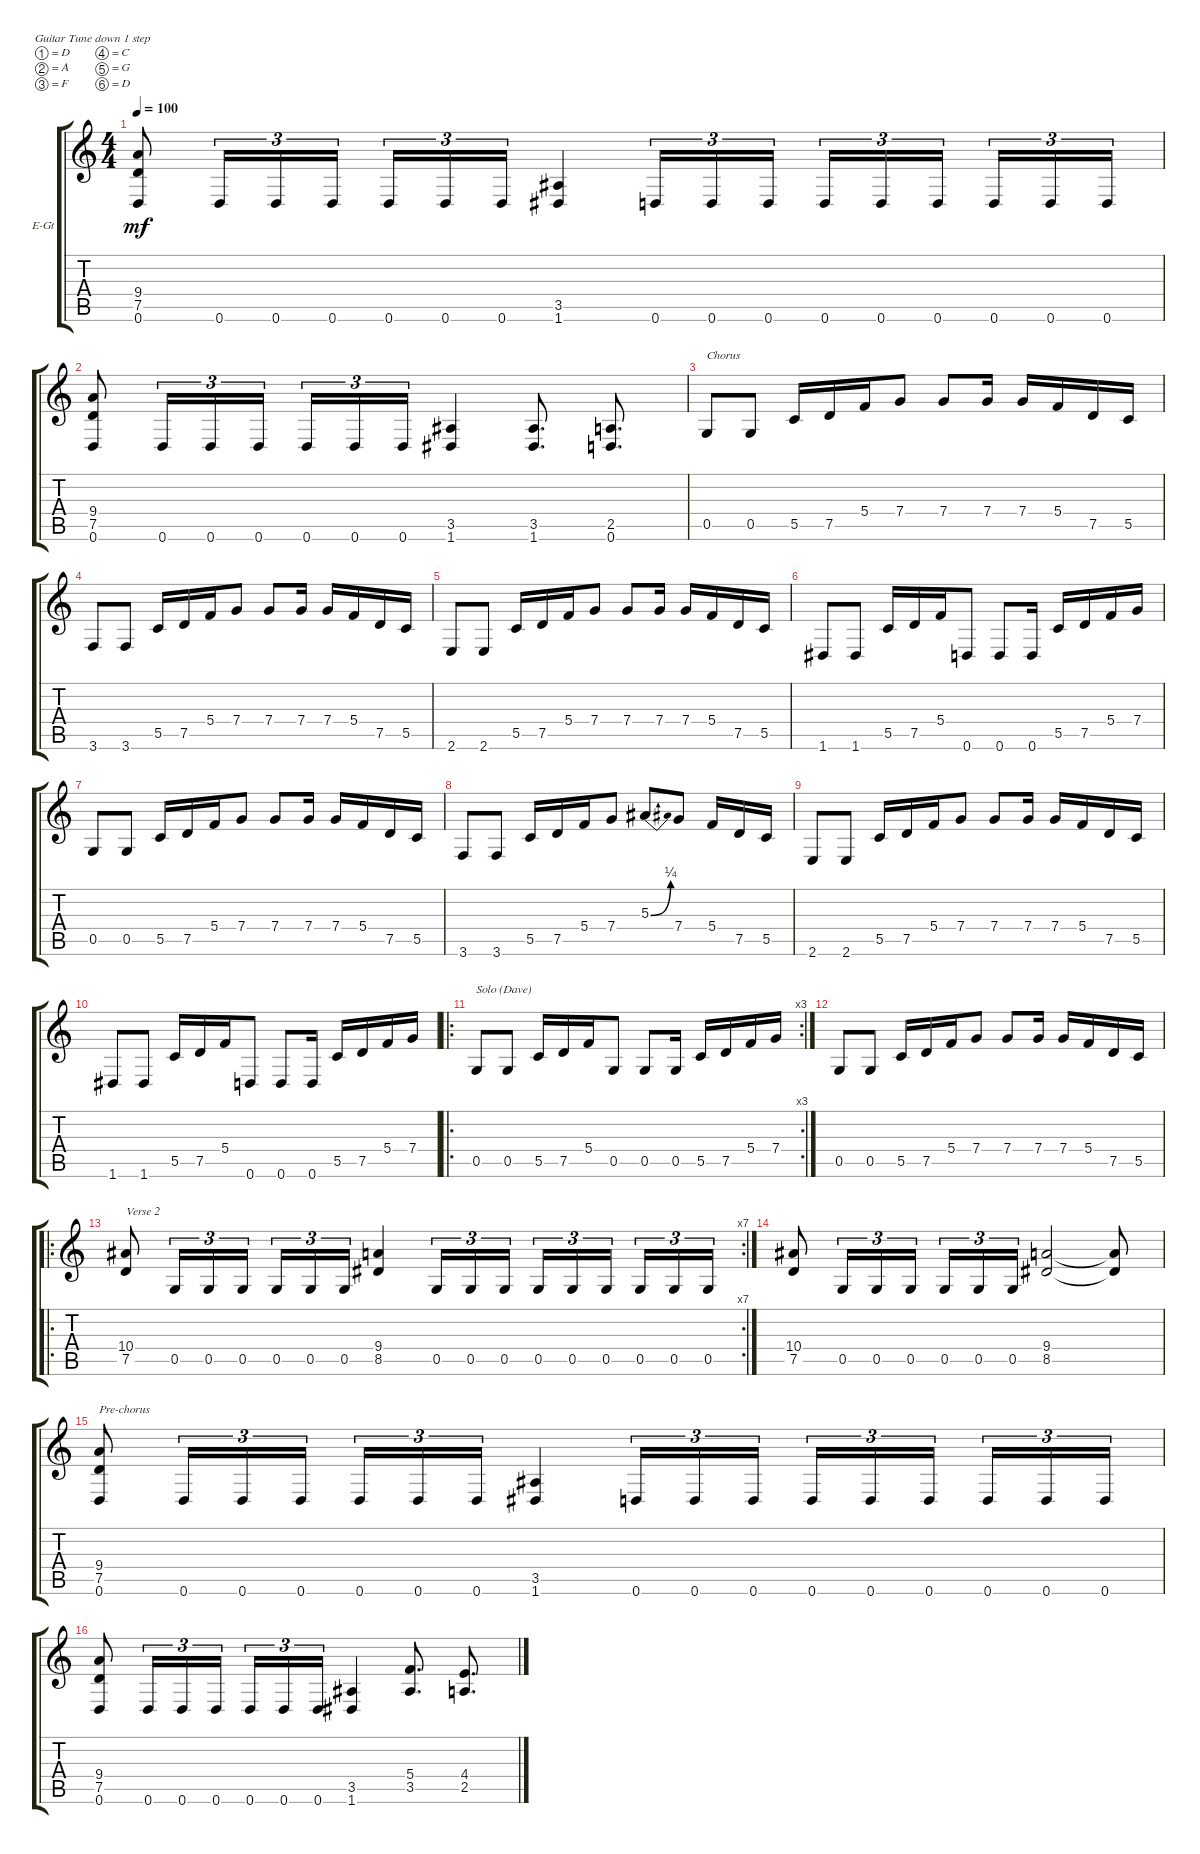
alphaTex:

\defaultSystemsLayout 4
\bracketExtendMode groupsimilarinstruments
\firstSystemTrackNameOrientation horizontal
\otherSystemsTrackNameOrientation horizontal
\track ("Electric Guitar (Drive)" "E-Gt") {instrument overdrivenguitar}
\staff {score tabs}
\tuning (D4 A3 F3 C3 G2 D2)
\ts (4 4)
\tempo 100
\clef g2
\ks c
(7.5 9.4 0.6).8{dy mf} 0.6.16{tu (3 2)} 0.6.16{tu (3 2)} 0.6.16{tu (3 2)} 0.6.16{tu (3 2)} 0.6.16{tu (3 2)} 0.6.16{tu (3 2)} (1.6 3.5).4 0.6.16{tu (3 2)} 0.6.16{tu (3 2)} 0.6.16{tu (3 2)} 0.6.16{tu (3 2)} 0.6.16{tu (3 2)} 0.6.16{tu (3 2)} 0.6.16{tu (3 2)} 0.6.16{tu (3 2)} 0.6.16{tu (3 2)} |
(7.5 9.4 0.6).8 0.6.16{tu (3 2)} 0.6.16{tu (3 2)} 0.6.16{tu (3 2)} 0.6.16{tu (3 2)} 0.6.16{tu (3 2)} 0.6.16{tu (3 2)} (1.6 3.5).4 (3.5 1.6).8{d} (2.5 0.6).8{d} |
0.5.8{txt "Chorus"} 0.5.8 5.5.16 7.5.16 5.4.16 7.4.8 7.4.8 7.4.16 7.4.16 5.4.16 7.5.16 5.5.16 |
3.6.8 3.6.8 5.5.16 7.5.16 5.4.16 7.4.8 7.4.8 7.4.16 7.4.16 5.4.16 7.5.16 5.5.16 |
2.6.8 2.6.8 5.5.16 7.5.16 5.4.16 7.4.8 7.4.8 7.4.16 7.4.16 5.4.16 7.5.16 5.5.16 |
1.6.8 1.6.8 5.5.16 7.5.16 5.4.16 0.6.8 0.6.8 0.6.16 5.5.16 7.5.16 5.4.16 7.4.16 |
0.5.8 0.5.8 5.5.16 7.5.16 5.4.16 7.4.8 7.4.8 7.4.16 7.4.16 5.4.16 7.5.16 5.5.16 |
3.6.8 3.6.8 5.5.16 7.5.16 5.4.16 7.4.8 5.3{be (bend 0 0 15 1)}.8 7.4.8 5.4.16 7.5.16 5.5.16 |
2.6.8 2.6.8 5.5.16 7.5.16 5.4.16 7.4.8 7.4.8 7.4.16 7.4.16 5.4.16 7.5.16 5.5.16 |
1.6.8 1.6.8 5.5.16 7.5.16 5.4.16 0.6.8 0.6.8 0.6.16 5.5.16 7.5.16 5.4.16 7.4.16 |
\ro
\rc 3
0.5.8{txt "Solo (Dave)"} 0.5.8 5.5.16 7.5.16 5.4.16 0.5.8 0.5.8 0.5.16 5.5.16 7.5.16 5.4.16 7.4.16 |
0.5.8 0.5.8 5.5.16 7.5.16 5.4.16 7.4.8 7.4.8 7.4.16 7.4.16 5.4.16 7.5.16 5.5.16 |
\ro
\rc 7
(7.5 10.4).8{txt "Verse 2"} 0.5.16{tu (3 2)} 0.5.16{tu (3 2)} 0.5.16{tu (3 2)} 0.5.16{tu (3 2)} 0.5.16{tu (3 2)} 0.5.16{tu (3 2)} (8.5 9.4).4 0.5.16{tu (3 2)} 0.5.16{tu (3 2)} 0.5.16{tu (3 2)} 0.5.16{tu (3 2)} 0.5.16{tu (3 2)} 0.5.16{tu (3 2)} 0.5.16{tu (3 2)} 0.5.16{tu (3 2)} 0.5.16{tu (3 2)} |
(7.5 10.4).8 0.5.16{tu (3 2)} 0.5.16{tu (3 2)} 0.5.16{tu (3 2)} 0.5.16{tu (3 2)} 0.5.16{tu (3 2)} 0.5.16{tu (3 2)} (8.5 9.4).2 (8.5{t} 9.4{t}).8 |
(7.5 9.4 0.6).8{txt "Pre-chorus"} 0.6.16{tu (3 2)} 0.6.16{tu (3 2)} 0.6.16{tu (3 2)} 0.6.16{tu (3 2)} 0.6.16{tu (3 2)} 0.6.16{tu (3 2)} (1.6 3.5).4 0.6.16{tu (3 2)} 0.6.16{tu (3 2)} 0.6.16{tu (3 2)} 0.6.16{tu (3 2)} 0.6.16{tu (3 2)} 0.6.16{tu (3 2)} 0.6.16{tu (3 2)} 0.6.16{tu (3 2)} 0.6.16{tu (3 2)} |
(7.5 9.4 0.6).8 0.6.16{tu (3 2)} 0.6.16{tu (3 2)} 0.6.16{tu (3 2)} 0.6.16{tu (3 2)} 0.6.16{tu (3 2)} 0.6.16{tu (3 2)} (1.6 3.5).4 (3.5 5.4).8{d} (2.5 4.4).8{d}
